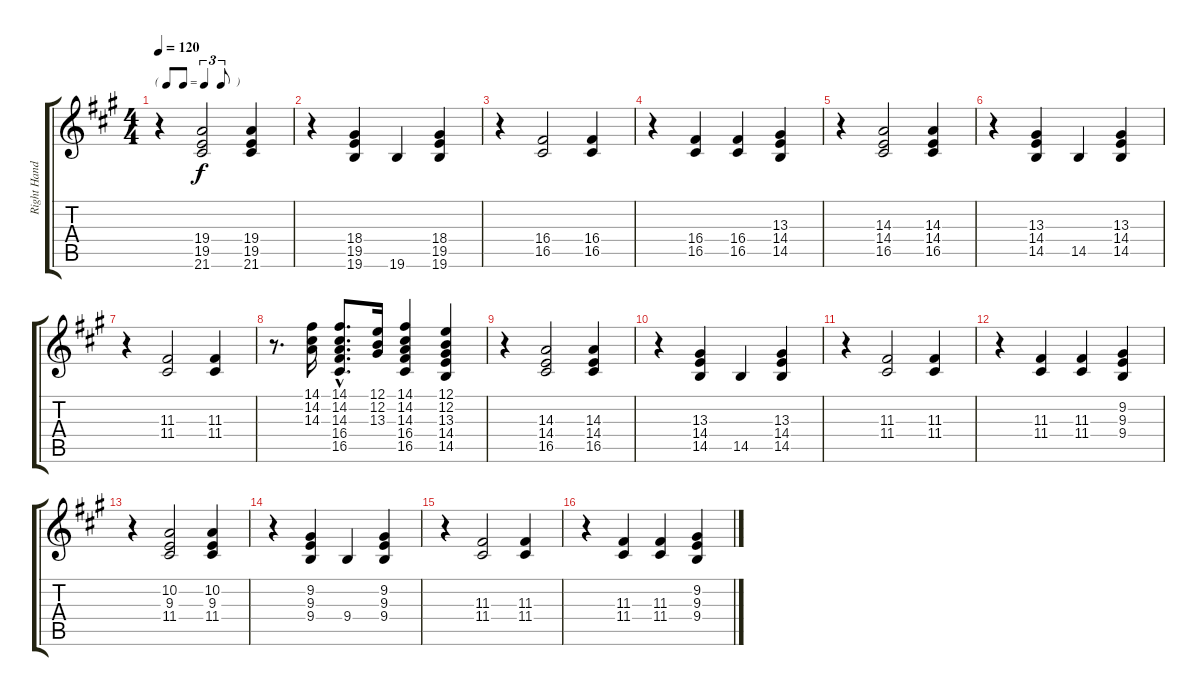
\track ("Right Hand" "Right Hand") {instrument brightacousticpiano}
\staff {score tabs}
\tuning (E4 B3 G3 D3 A2 E2) {hide}
\ts (4 4)
\tf triplet8th
\tempo 120
\clef g2
\ks a
r.4{dy f} (19.4 19.5 21.6).2 (19.4 19.5 21.6).4 |
r.4 (18.4 19.5 19.6).4 19.6.4 (18.4 19.5 19.6).4 |
r.4 (16.4 16.5).2 (16.4 16.5).4 |
r.4 (16.4 16.5).4 (16.4 16.5).4 (13.3 14.4 14.5).4 |
r.4 (14.3 14.4 16.5).2 (14.3 14.4 16.5).4 |
r.4 (13.3 14.4 14.5).4 14.5.4 (13.3 14.4 14.5).4 |
r.4 (11.3 11.4).2 (11.3 11.4).4 |
r.8{d} (14.1 14.2 14.3).16 (14.1{hac} 14.2{hac} 14.3{hac} 16.4{hac} 16.5{hac}).8{d} (12.1 12.2 13.3).16 (14.1 14.2 14.3 16.4 16.5).4 (12.1 12.2 13.3 14.4 14.5).4 |
r.4 (14.3 14.4 16.5).2 (14.3 14.4 16.5).4 |
r.4 (13.3 14.4 14.5).4 14.5.4 (13.3 14.4 14.5).4 |
r.4 (11.3 11.4).2 (11.3 11.4).4 |
r.4 (11.3 11.4).4 (11.3 11.4).4 (9.2 9.3 9.4).4 |
r.4 (10.2 9.3 11.4).2 (10.2 9.3 11.4).4 |
r.4 (9.2 9.3 9.4).4 9.4.4 (9.2 9.3 9.4).4 |
r.4 (11.3 11.4).2 (11.3 11.4).4 |
r.4 (11.3 11.4).4 (11.3 11.4).4 (9.2 9.3 9.4).4
